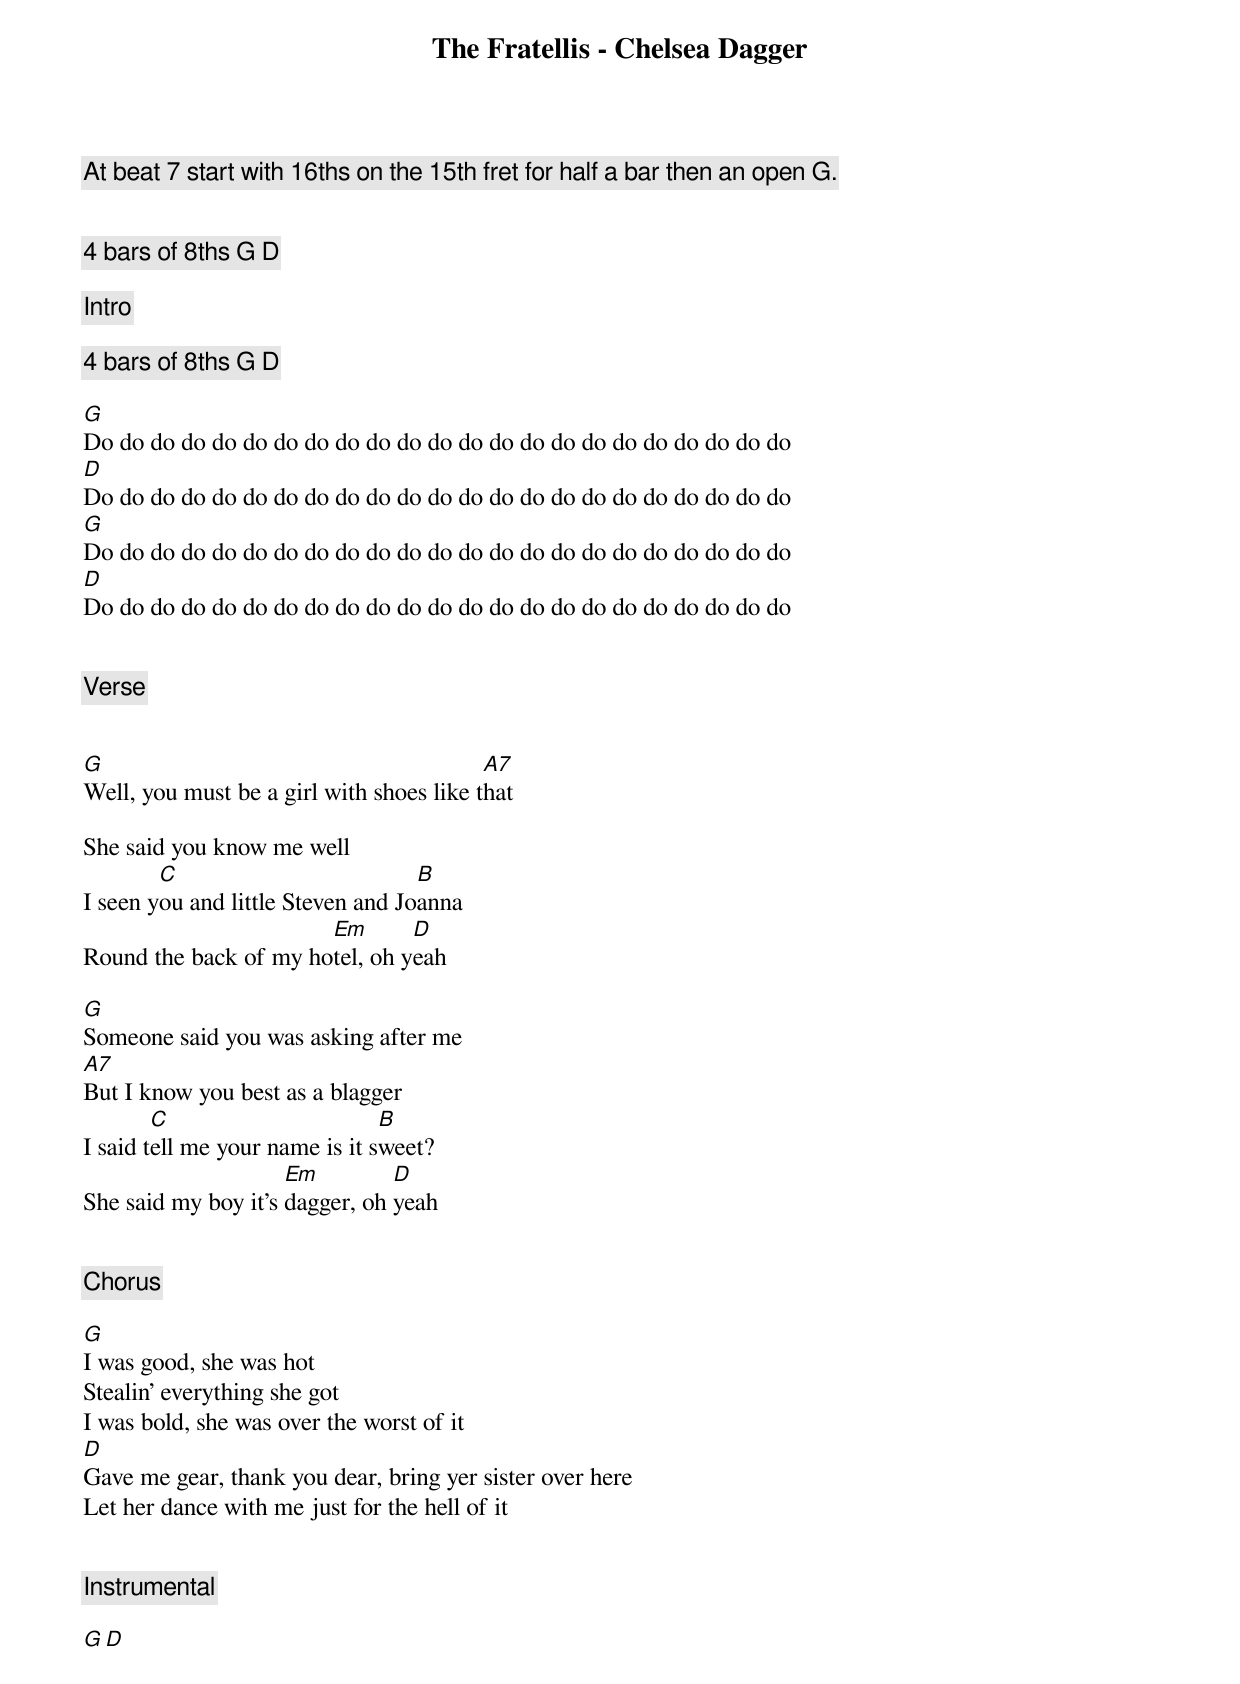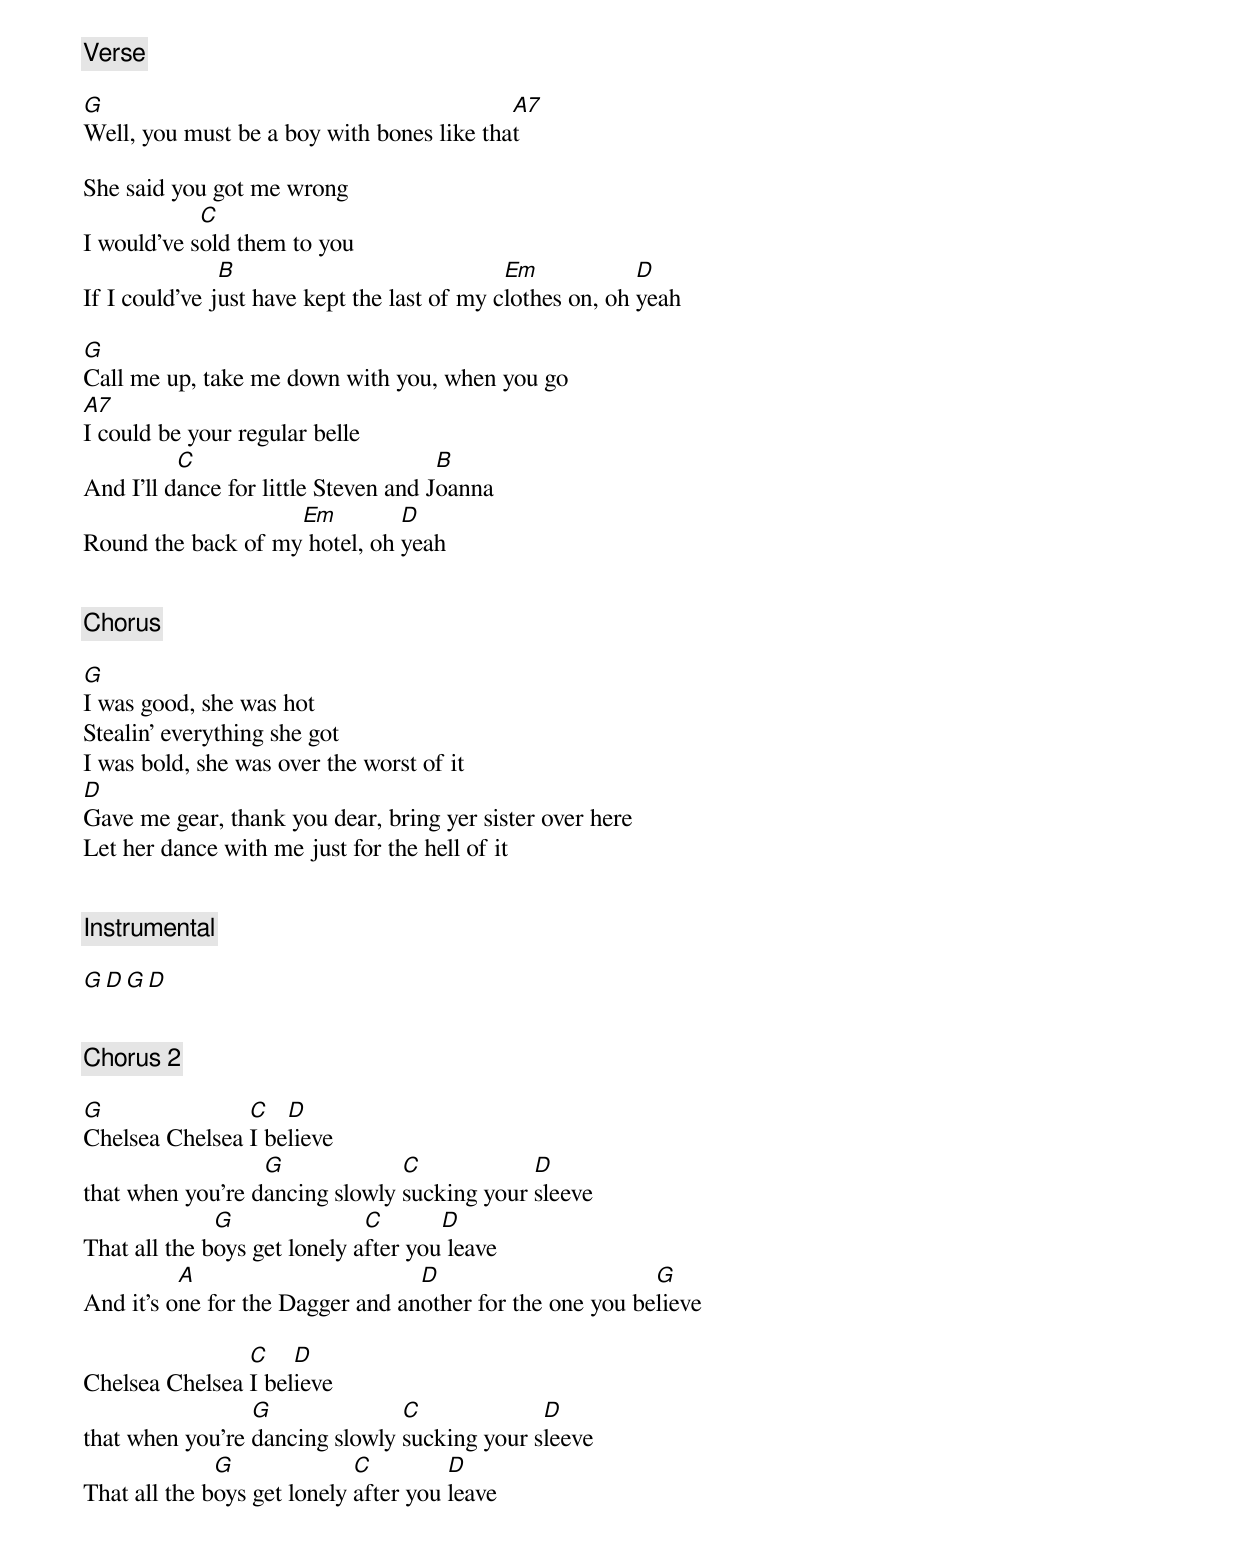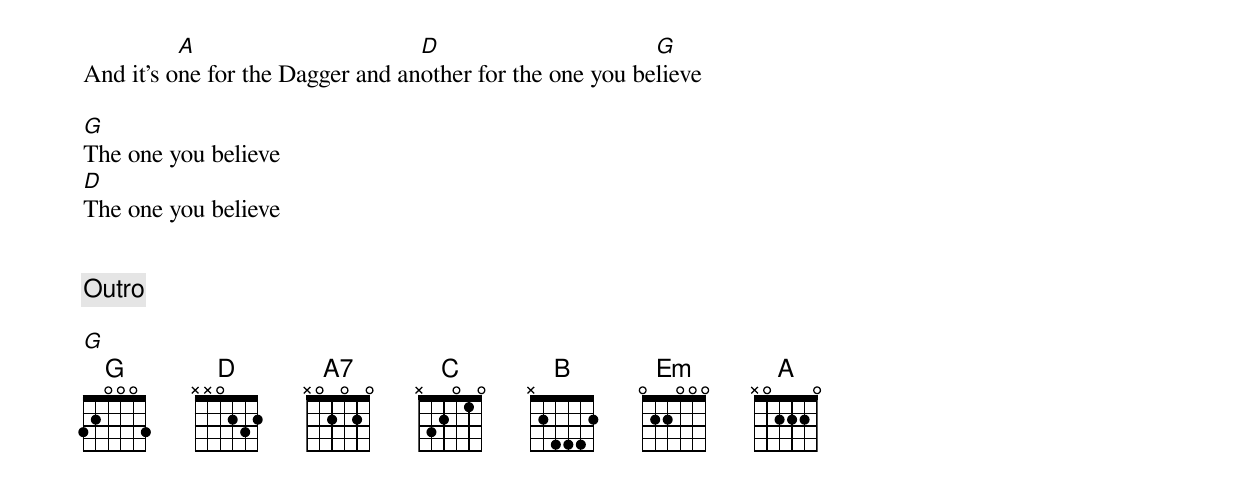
The Fratellis - Chelsea Dagger

At beat 7 start with 16ths on the 15th fret for half a bar then an open G.


4 bars of 8ths G D

[Intro]

4 bars of 8ths G D

G
Do do do do do do do do do do do do do do do do do do do do do do do
D
Do do do do do do do do do do do do do do do do do do do do do do do
G
Do do do do do do do do do do do do do do do do do do do do do do do
D
Do do do do do do do do do do do do do do do do do do do do do do do


[Verse]


G                                         A7
Well, you must be a girl with shoes like that

She said you know me well
        C                          B
I seen you and little Steven and Joanna
                       Em       D
Round the back of my hotel, oh yeah

G
Someone said you was asking after me
A7
But I know you best as a blagger
        C                       B
I said tell me your name is it sweet?
                     Em         D
She said my boy it's dagger, oh yeah


[Chorus]

G
I was good, she was hot
Stealin' everything she got
I was bold, she was over the worst of it
D
Gave me gear, thank you dear, bring yer sister over here
Let her dance with me just for the hell of it


[Instrumental]

G D


[Verse]

G                                          A7
Well, you must be a boy with bones like that

She said you got me wrong
            C
I would've sold them to you
               B                             Em            D
If I could've just have kept the last of my clothes on, oh yeah

G
Call me up, take me down with you, when you go
A7
I could be your regular belle
          C                           B
And I'll dance for little Steven and Joanna
                    Em         D
Round the back of my hotel, oh yeah


[Chorus]

G
I was good, she was hot
Stealin' everything she got
I was bold, she was over the worst of it
D
Gave me gear, thank you dear, bring yer sister over here
Let her dance with me just for the hell of it


[Instrumental]

G D G D


[Chorus 2]

G               C   D
Chelsea Chelsea I believe
                  G             C            D
that when you're dancing slowly sucking your sleeve
              G               C       D
That all the boys get lonely after you leave
          A                       D                       G
And it's one for the Dagger and another for the one you believe

                C    D
Chelsea Chelsea I believe
                 G              C             D
that when you're dancing slowly sucking your sleeve
              G              C         D
That all the boys get lonely after you leave
          A                       D                       G
And it's one for the Dagger and another for the one you believe

G
The one you believe
D
The one you believe


[Outro]

G
